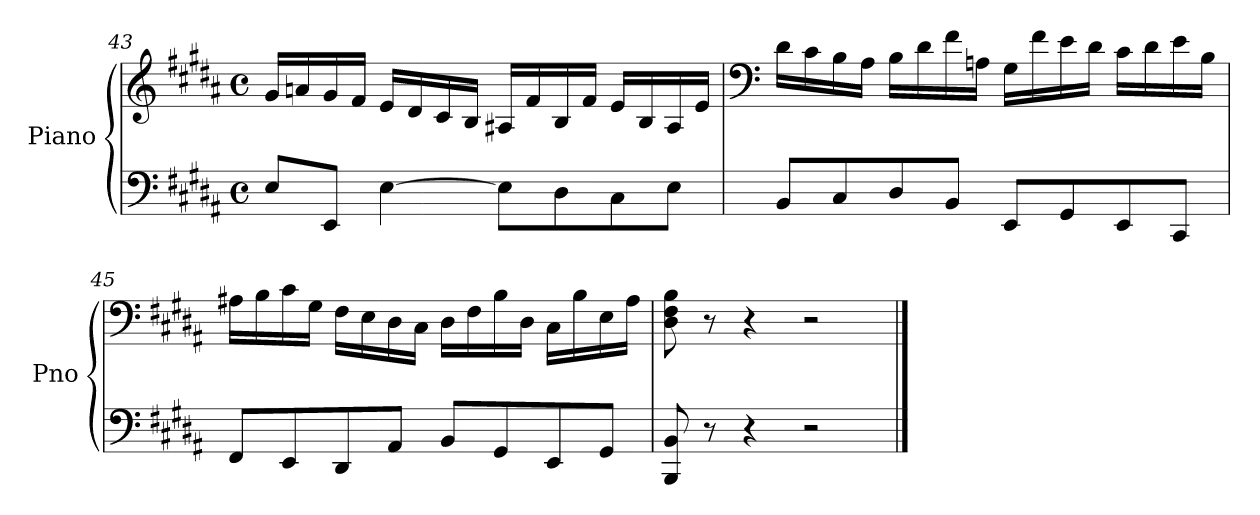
**kern	**kern
*part1	*part1
*staff2	*staff1
*I"Piano	*
*I'Pno	*
*clefF4	*clefG2
*k[f#c#g#d#a#]	*k[f#c#g#d#a#]
*M4/4	*M4/4
*met(c)	*met(c)
=43	=43
8E/L	16g#/LL
.	16an/
8EE/J	16g#/
.	16f#/JJ
[4E\	16e/LL
.	16d#/
.	16c#/
.	16B/JJ
8E\L]	16A#X/LL
.	16f#/
8D#\	16B/
.	16f#/JJ
8C#\	16e/LL
.	16B/
8E\J	16A#/
.	16e/JJ
!!LO:LB:g=z
=44	=44
*	*clefF4
8BB/L	16d#\LL
.	16c#\
8C#/	16B\
.	16A#\JJ
8D#/	16B\LL
.	16d#\
8BB/J	16f#\
.	16An\JJ
8EE/L	16G#\LL
.	16f#\
8GG#/	16e\
.	16d#\JJ
8EE/	16c#\LL
.	16d#\
8CC#/J	16e\
.	16B\JJ
=45	=45
8FF#/L	16A#X\LL
.	16B\
8EE/	16c#\
.	16G#\JJ
8DD#/	16F#\LL
.	16E\
8AA#/J	16D#\
.	16C#\JJ
8BB/L	16D#\LL
.	16F#\
8GG#/	16B\
.	16D#\JJ
8EE/	16C#\LL
.	16B\
8GG#/J	16E\
.	16A#\JJ
=46	=46
8BBB/ 8BB/	8D#\ 8F#\ 8B\
8r	8r
4r	4r
2r	2r
==	==
*-	*-
